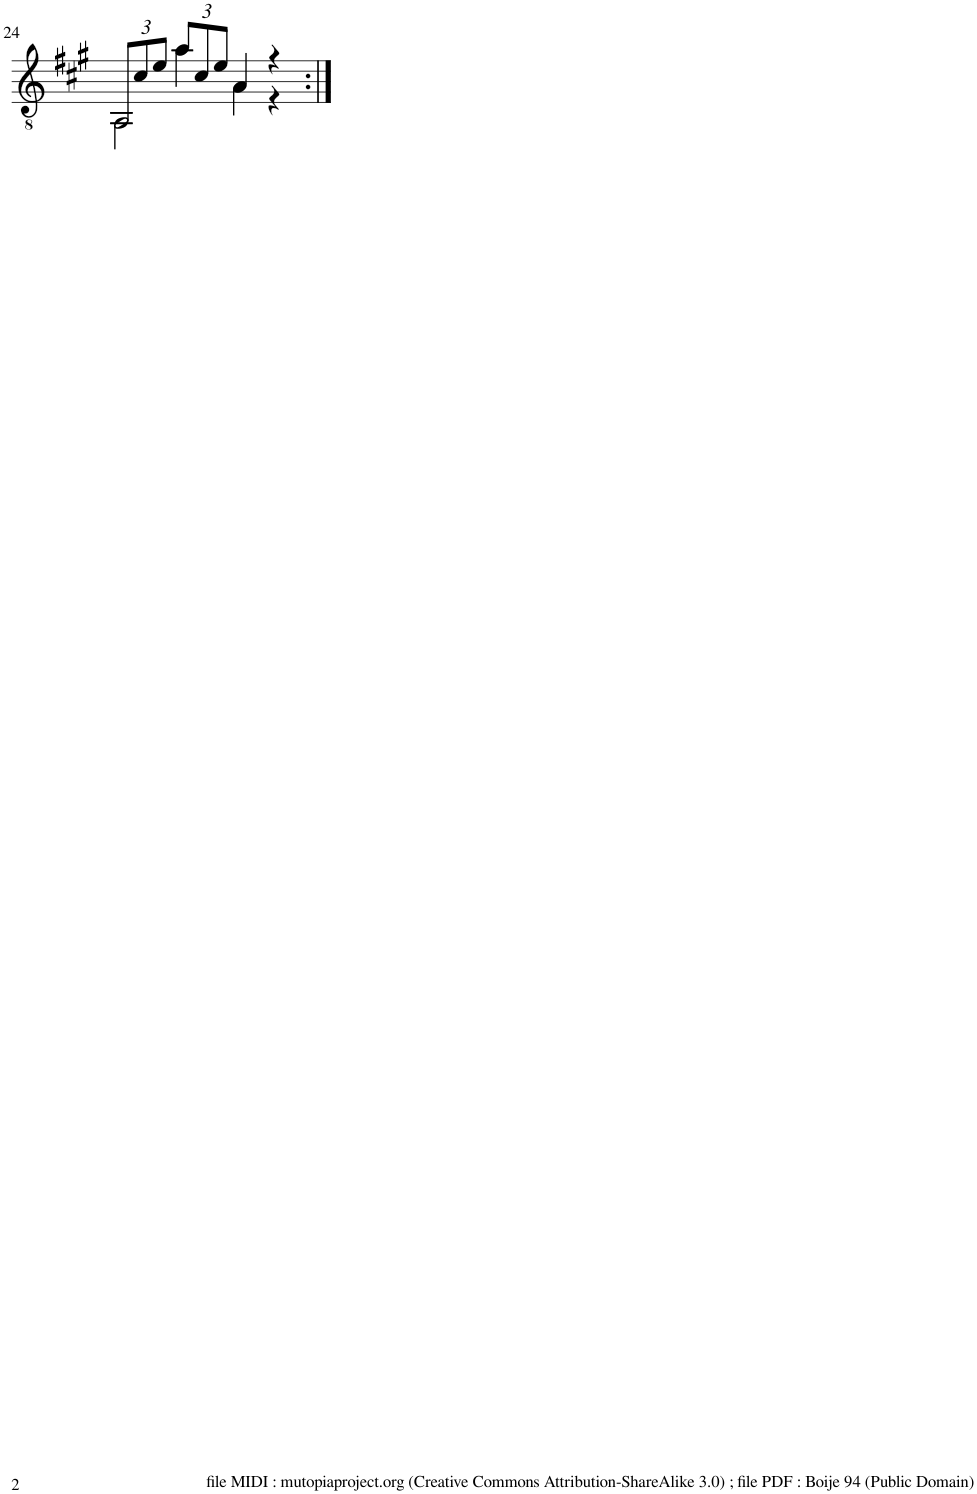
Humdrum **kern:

**kern
*part1
*staff1
*I"Guitar
*I'Guit.
!!LO:PB:g=z
*clefGv2
*k[f#c#g#]
*M4/4
*met(c)
*Xbrackettup
=24
!LO:N:head=open
*^
*	*^
12AA/L	2AA\	4ryy
12c#/	.	.
12e/J	.	.
12a/L	.	4a\
12c#/	.	.
12e/J	.	.
4A/	4A\	2ryy
4r	4r	.
*v	*v	*v
=:|!
*-
